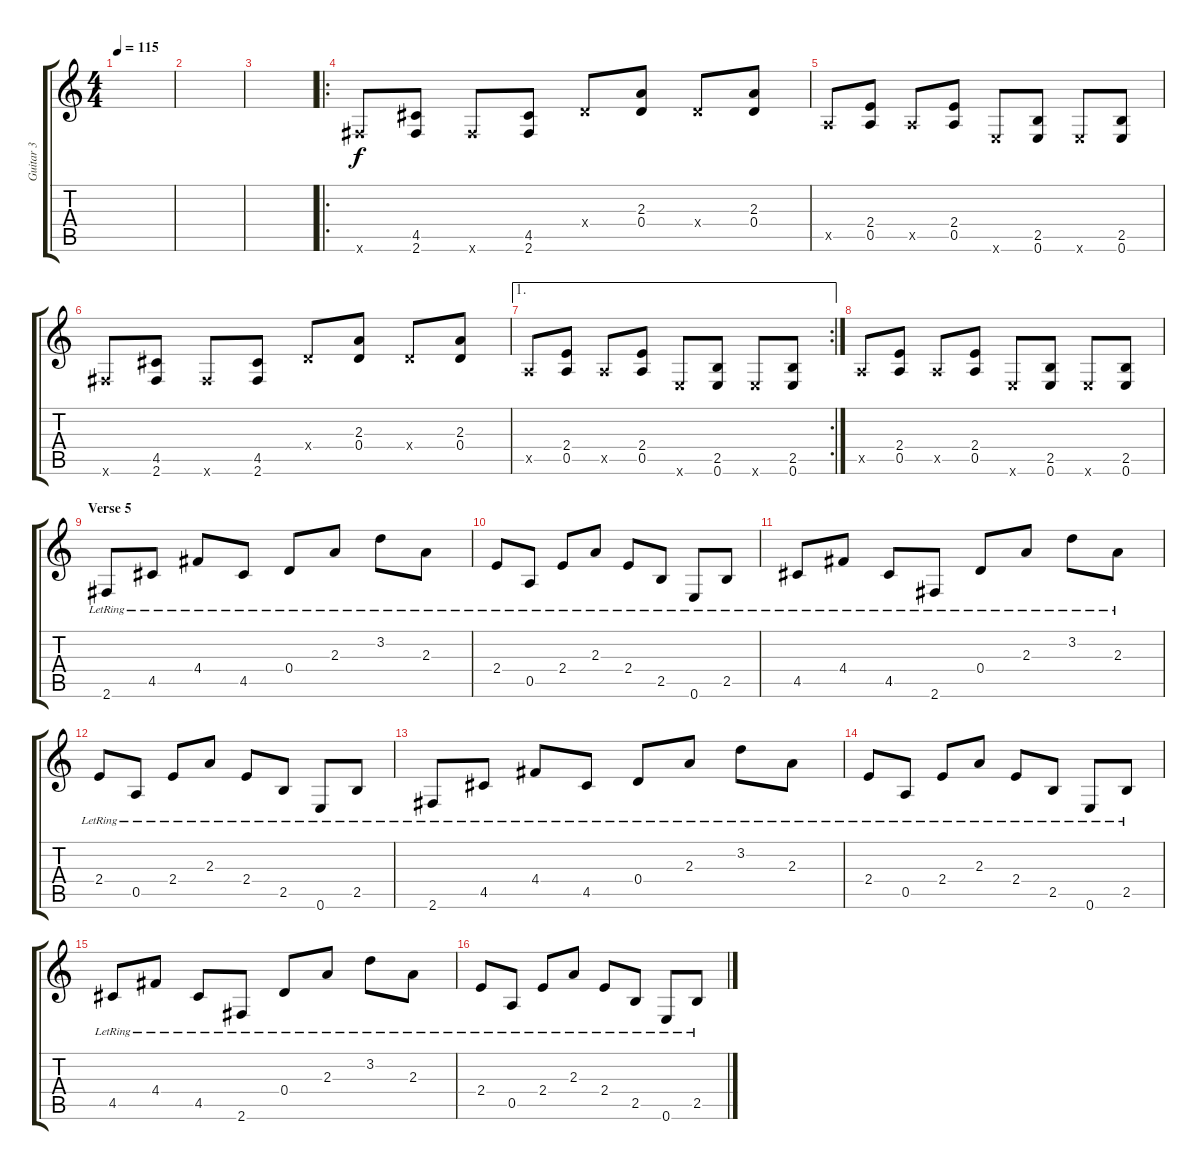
\track ("Guitar 3" "Guitar 3") {instrument electricguitarclean}
\staff {score tabs}
\tuning (E4 B3 G3 D3 A2 E2) {hide}
\ts (4 4)
\tempo 115
\clef g2
\ks c
|
|
|
\ro
2.6{x}.8{balance 0 instrument distortionguitar} (4.5 2.6).8 2.6{x}.8 (4.5 2.6).8 0.4{x}.8 (2.3 0.4).8 0.4{x}.8 (2.3 0.4).8 |
0.5{x}.8 (2.4 0.5).8 0.5{x}.8 (2.4 0.5).8 0.6{x}.8 (2.5 0.6).8 0.6{x}.8 (2.5 0.6).8 |
2.6{x}.8 (4.5 2.6).8 2.6{x}.8 (4.5 2.6).8 0.4{x}.8 (2.3 0.4).8 0.4{x}.8 (2.3 0.4).8 |
\ae 1
\rc 2
0.5{x}.8 (2.4 0.5).8 0.5{x}.8 (2.4 0.5).8 0.6{x}.8 (2.5 0.6).8 0.6{x}.8 (2.5 0.6).8 |
0.5{x}.8 (2.4 0.5).8 0.5{x}.8 (2.4 0.5).8 0.6{x}.8 (2.5 0.6).8 0.6{x}.8 (2.5 0.6).8 |
\section ("" "Verse 5")
2.6{lr}.8{balance 4 instrument acousticguitarsteel} 4.5{lr}.8 4.4{lr}.8 4.5{lr}.8 0.4{lr}.8 2.3{lr}.8 3.2{lr}.8 2.3{lr}.8 |
2.4{lr}.8 0.5{lr}.8 2.4{lr}.8 2.3{lr}.8 2.4{lr}.8 2.5{lr}.8 0.6{lr}.8 2.5{lr}.8 |
4.5{lr}.8 4.4{lr}.8 4.5{lr}.8 2.6{lr}.8 0.4{lr}.8 2.3{lr}.8 3.2{lr}.8 2.3{lr}.8 |
2.4{lr}.8 0.5{lr}.8 2.4{lr}.8 2.3{lr}.8 2.4{lr}.8 2.5{lr}.8 0.6{lr}.8 2.5{lr}.8 |
2.6{lr}.8{balance 4 instrument acousticguitarsteel} 4.5{lr}.8 4.4{lr}.8 4.5{lr}.8 0.4{lr}.8 2.3{lr}.8 3.2{lr}.8 2.3{lr}.8 |
2.4{lr}.8 0.5{lr}.8 2.4{lr}.8 2.3{lr}.8 2.4{lr}.8 2.5{lr}.8 0.6{lr}.8 2.5{lr}.8 |
4.5{lr}.8 4.4{lr}.8 4.5{lr}.8 2.6{lr}.8 0.4{lr}.8 2.3{lr}.8 3.2{lr}.8 2.3{lr}.8 |
2.4{lr}.8 0.5{lr}.8 2.4{lr}.8 2.3{lr}.8 2.4{lr}.8 2.5{lr}.8 0.6{lr}.8 2.5{lr}.8
